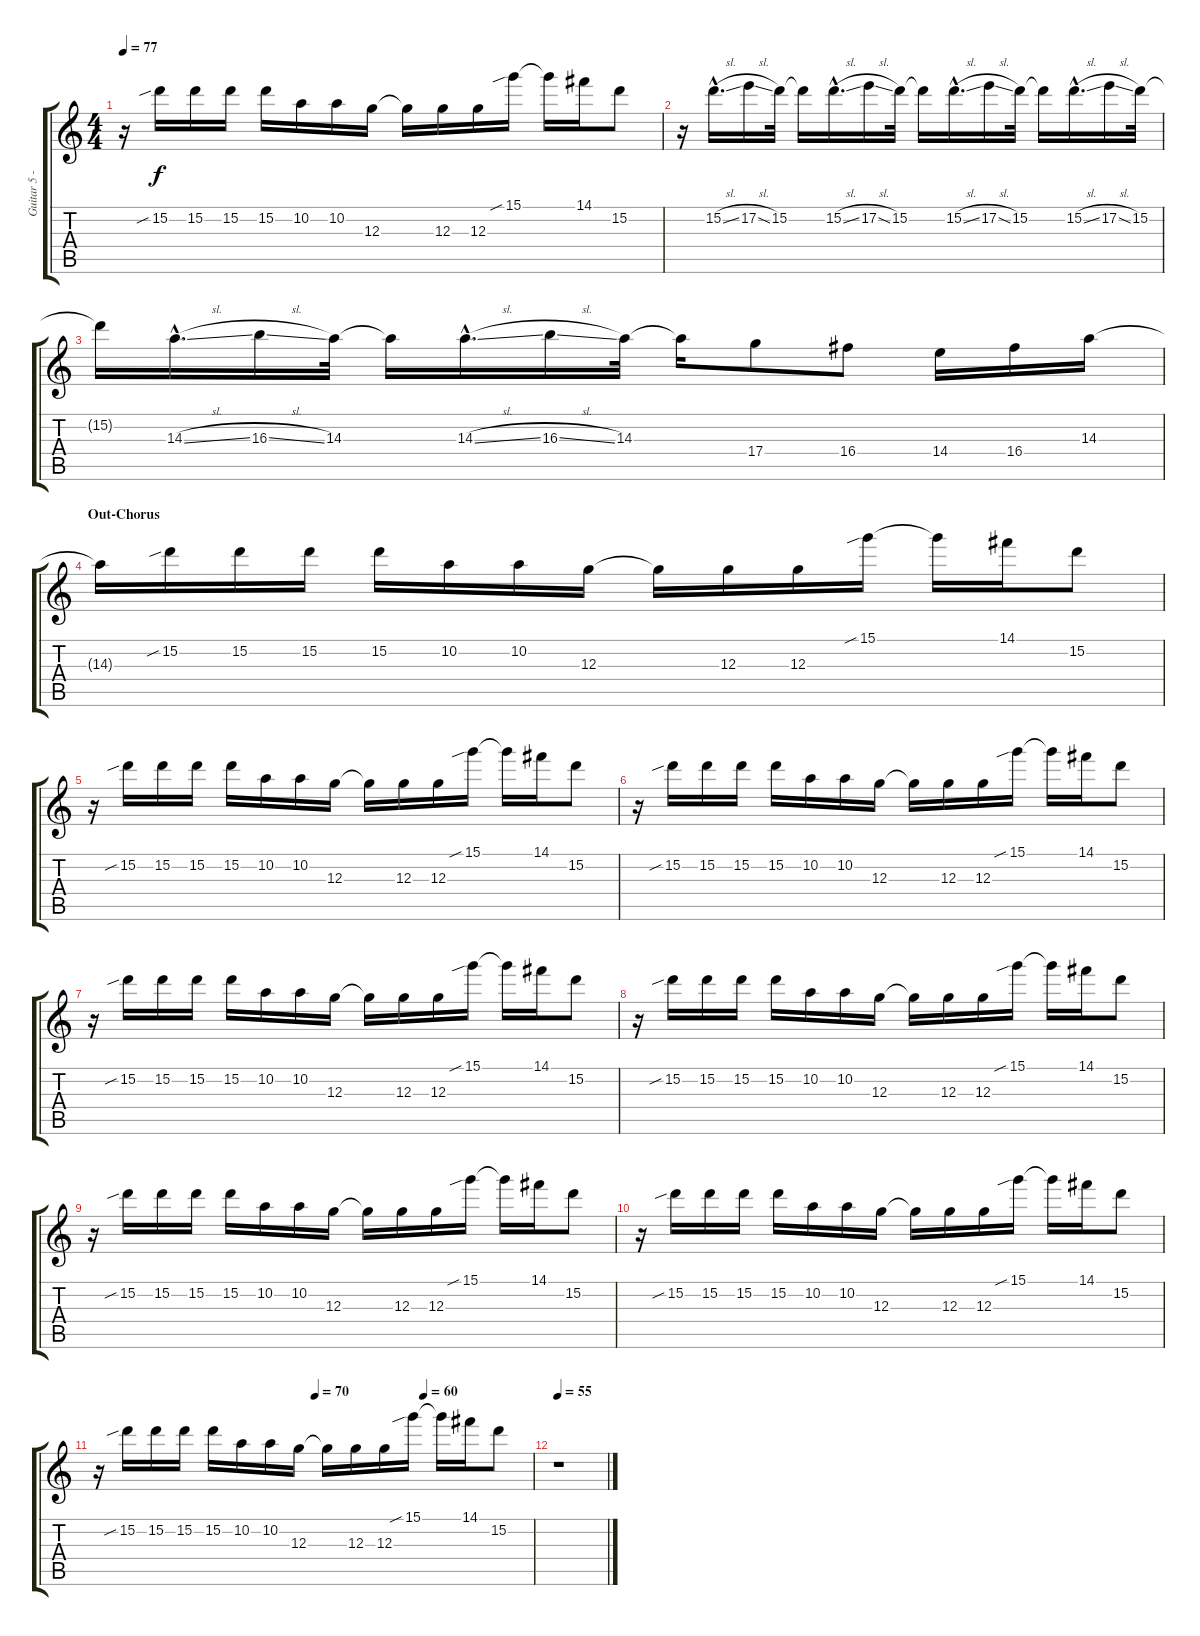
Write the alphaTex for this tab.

\track ("Guitar 5 - Lee Gaze" "Guitar 5 -") {instrument distortionguitar}
\staff {score tabs}
\tuning (E4 B3 G3 D3 A2 E2) {hide}
\ts (4 4)
\tempo 77
\clef g2
\ks c
r.16{dy f} 15.2{sib}.16 15.2.16 15.2.16 15.2.16 10.2.16 10.2.16 12.3.16 12.3{t}.16 12.3.16 12.3.16 15.1{sib}.16 15.1{t}.16 14.1.16 15.2.8 |
r.16 15.2{sl hac}.16{d} 17.2{sl}.16 15.2.32 15.2{t}.16 15.2{sl hac}.16{d} 17.2{sl}.16 15.2.32 15.2{t}.16 15.2{sl hac}.16{d} 17.2{sl}.16 15.2.32 15.2{t}.16 15.2{sl hac}.16{d} 17.2{sl}.16 15.2.32 |
15.2{t}.16 14.3{sl hac}.16{d} 16.3{sl}.16 14.3.32 14.3{t}.16 14.3{sl hac}.16{d} 16.3{sl}.16 14.3.32 14.3{t}.16 17.4.8 16.4.8 14.4.16 16.4.16 14.3.16 |
\section ("" "Out-Chorus")
14.3{t}.16 15.2{sib}.16 15.2.16 15.2.16 15.2.16 10.2.16 10.2.16 12.3.16 12.3{t}.16 12.3.16 12.3.16 15.1{sib}.16 15.1{t}.16 14.1.16 15.2.8 |
r.16 15.2{sib}.16 15.2.16 15.2.16 15.2.16 10.2.16 10.2.16 12.3.16 12.3{t}.16 12.3.16 12.3.16 15.1{sib}.16 15.1{t}.16 14.1.16 15.2.8 |
r.16 15.2{sib}.16 15.2.16 15.2.16 15.2.16 10.2.16 10.2.16 12.3.16 12.3{t}.16 12.3.16 12.3.16 15.1{sib}.16 15.1{t}.16 14.1.16 15.2.8 |
r.16 15.2{sib}.16 15.2.16 15.2.16 15.2.16 10.2.16 10.2.16 12.3.16 12.3{t}.16 12.3.16 12.3.16 15.1{sib}.16 15.1{t}.16 14.1.16 15.2.8 |
r.16 15.2{sib}.16 15.2.16 15.2.16 15.2.16 10.2.16 10.2.16 12.3.16 12.3{t}.16 12.3.16 12.3.16 15.1{sib}.16 15.1{t}.16 14.1.16 15.2.8 |
r.16 15.2{sib}.16 15.2.16 15.2.16 15.2.16 10.2.16 10.2.16 12.3.16 12.3{t}.16 12.3.16 12.3.16 15.1{sib}.16 15.1{t}.16 14.1.16 15.2.8 |
r.16 15.2{sib}.16 15.2.16 15.2.16 15.2.16 10.2.16 10.2.16 12.3.16 12.3{t}.16 12.3.16 12.3.16 15.1{sib}.16 15.1{t}.16 14.1.16 15.2.8 |
\tempo (70 0.5)
\tempo (60 0.75)
r.16 15.2{sib}.16 15.2.16 15.2.16 15.2.16 10.2.16 10.2.16 12.3.16 12.3{t}.16 12.3.16 12.3.16 15.1{sib}.16 15.1{t}.16 14.1.16 15.2.8 |
\tempo 55
r.1
